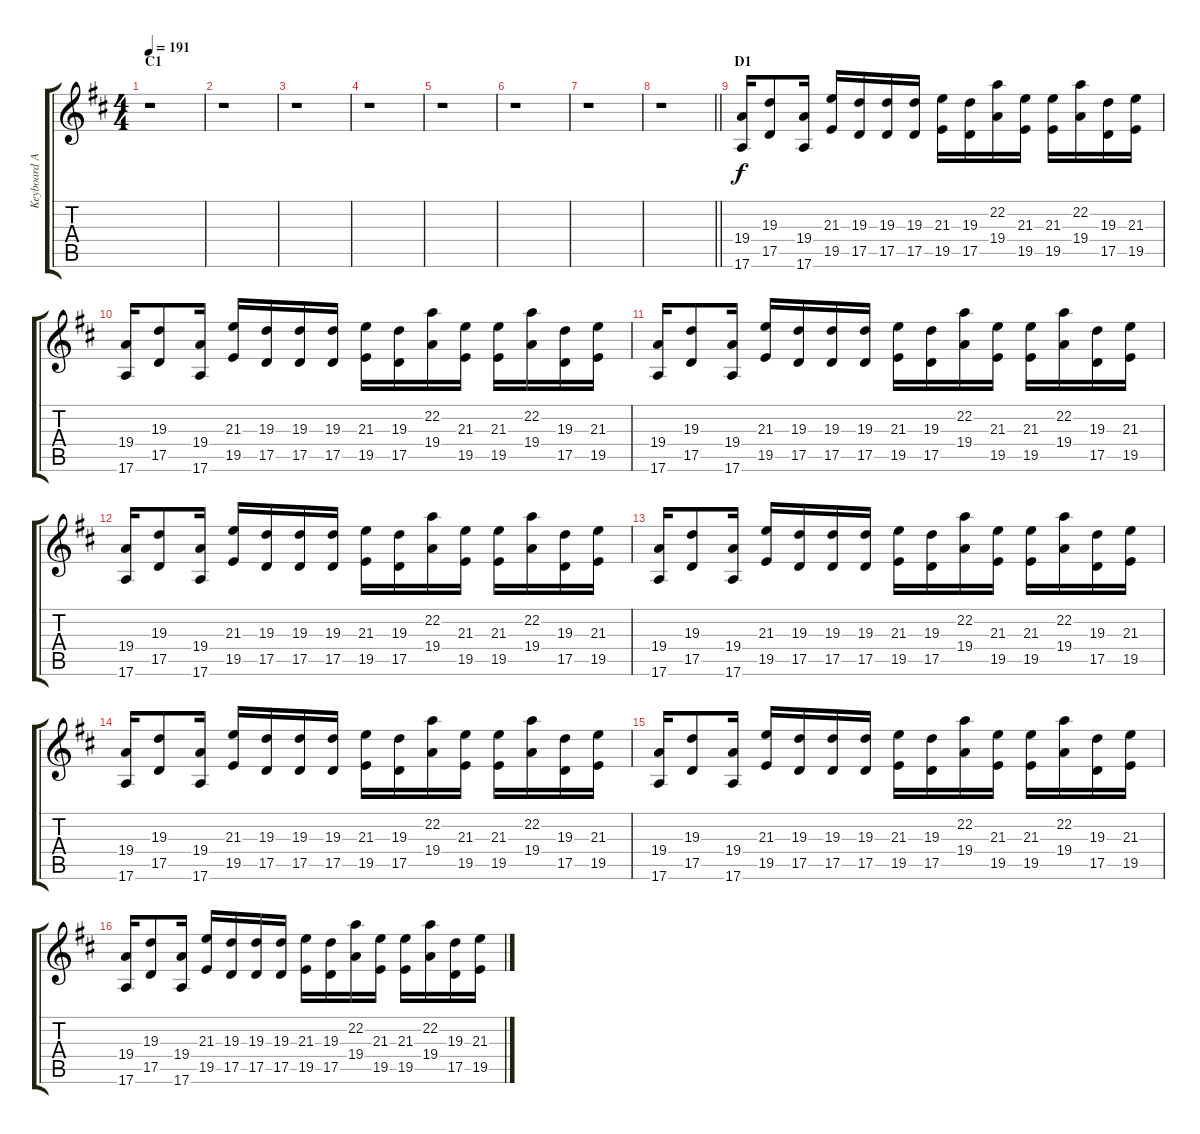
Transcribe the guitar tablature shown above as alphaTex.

\track ("Keyboard Arpeggio" "Keyboard A") {instrument lead6voice}
\staff {score tabs}
\tuning (E4 B3 G3 D3 A2 E2) {hide}
\ts (4 4)
\section ("" "C1")
\tempo 191
\clef g2
\ks d
r.1{dy f} |
r.1 |
r.1 |
r.1 |
r.1 |
r.1 |
r.1 |
\barLineRight lightlight
r.1 |
\section ("" "D1")
(19.4 17.6).16{balance 16} (19.3 17.5).8 (19.4 17.6).16 (21.3 19.5).16 (19.3 17.5).16 (19.3 17.5).16 (19.3 17.5).16 (21.3 19.5).16{balance 0} (19.3 17.5).16 (22.2 19.4).16 (21.3 19.5).16 (21.3 19.5).16 (22.2 19.4).16 (19.3 17.5).16 (21.3 19.5).16 |
(19.4 17.6).16{balance 16} (19.3 17.5).8 (19.4 17.6).16 (21.3 19.5).16 (19.3 17.5).16 (19.3 17.5).16 (19.3 17.5).16 (21.3 19.5).16{balance 0} (19.3 17.5).16 (22.2 19.4).16 (21.3 19.5).16 (21.3 19.5).16 (22.2 19.4).16 (19.3 17.5).16 (21.3 19.5).16 |
(19.4 17.6).16{balance 16} (19.3 17.5).8 (19.4 17.6).16 (21.3 19.5).16 (19.3 17.5).16 (19.3 17.5).16 (19.3 17.5).16 (21.3 19.5).16{balance 0} (19.3 17.5).16 (22.2 19.4).16 (21.3 19.5).16 (21.3 19.5).16 (22.2 19.4).16 (19.3 17.5).16 (21.3 19.5).16 |
(19.4 17.6).16{balance 16} (19.3 17.5).8 (19.4 17.6).16 (21.3 19.5).16 (19.3 17.5).16 (19.3 17.5).16 (19.3 17.5).16 (21.3 19.5).16{balance 0} (19.3 17.5).16 (22.2 19.4).16 (21.3 19.5).16 (21.3 19.5).16 (22.2 19.4).16 (19.3 17.5).16 (21.3 19.5).16 |
(19.4 17.6).16{balance 16} (19.3 17.5).8 (19.4 17.6).16 (21.3 19.5).16 (19.3 17.5).16 (19.3 17.5).16 (19.3 17.5).16 (21.3 19.5).16{balance 0} (19.3 17.5).16 (22.2 19.4).16 (21.3 19.5).16 (21.3 19.5).16 (22.2 19.4).16 (19.3 17.5).16 (21.3 19.5).16 |
(19.4 17.6).16{balance 16} (19.3 17.5).8 (19.4 17.6).16 (21.3 19.5).16 (19.3 17.5).16 (19.3 17.5).16 (19.3 17.5).16 (21.3 19.5).16{balance 0} (19.3 17.5).16 (22.2 19.4).16 (21.3 19.5).16 (21.3 19.5).16 (22.2 19.4).16 (19.3 17.5).16 (21.3 19.5).16 |
(19.4 17.6).16{balance 16} (19.3 17.5).8 (19.4 17.6).16 (21.3 19.5).16 (19.3 17.5).16 (19.3 17.5).16 (19.3 17.5).16 (21.3 19.5).16{balance 0} (19.3 17.5).16 (22.2 19.4).16 (21.3 19.5).16 (21.3 19.5).16 (22.2 19.4).16 (19.3 17.5).16 (21.3 19.5).16 |
(19.4 17.6).16{balance 16} (19.3 17.5).8 (19.4 17.6).16 (21.3 19.5).16 (19.3 17.5).16 (19.3 17.5).16 (19.3 17.5).16 (21.3 19.5).16{balance 0} (19.3 17.5).16 (22.2 19.4).16 (21.3 19.5).16 (21.3 19.5).16 (22.2 19.4).16 (19.3 17.5).16 (21.3 19.5).16
